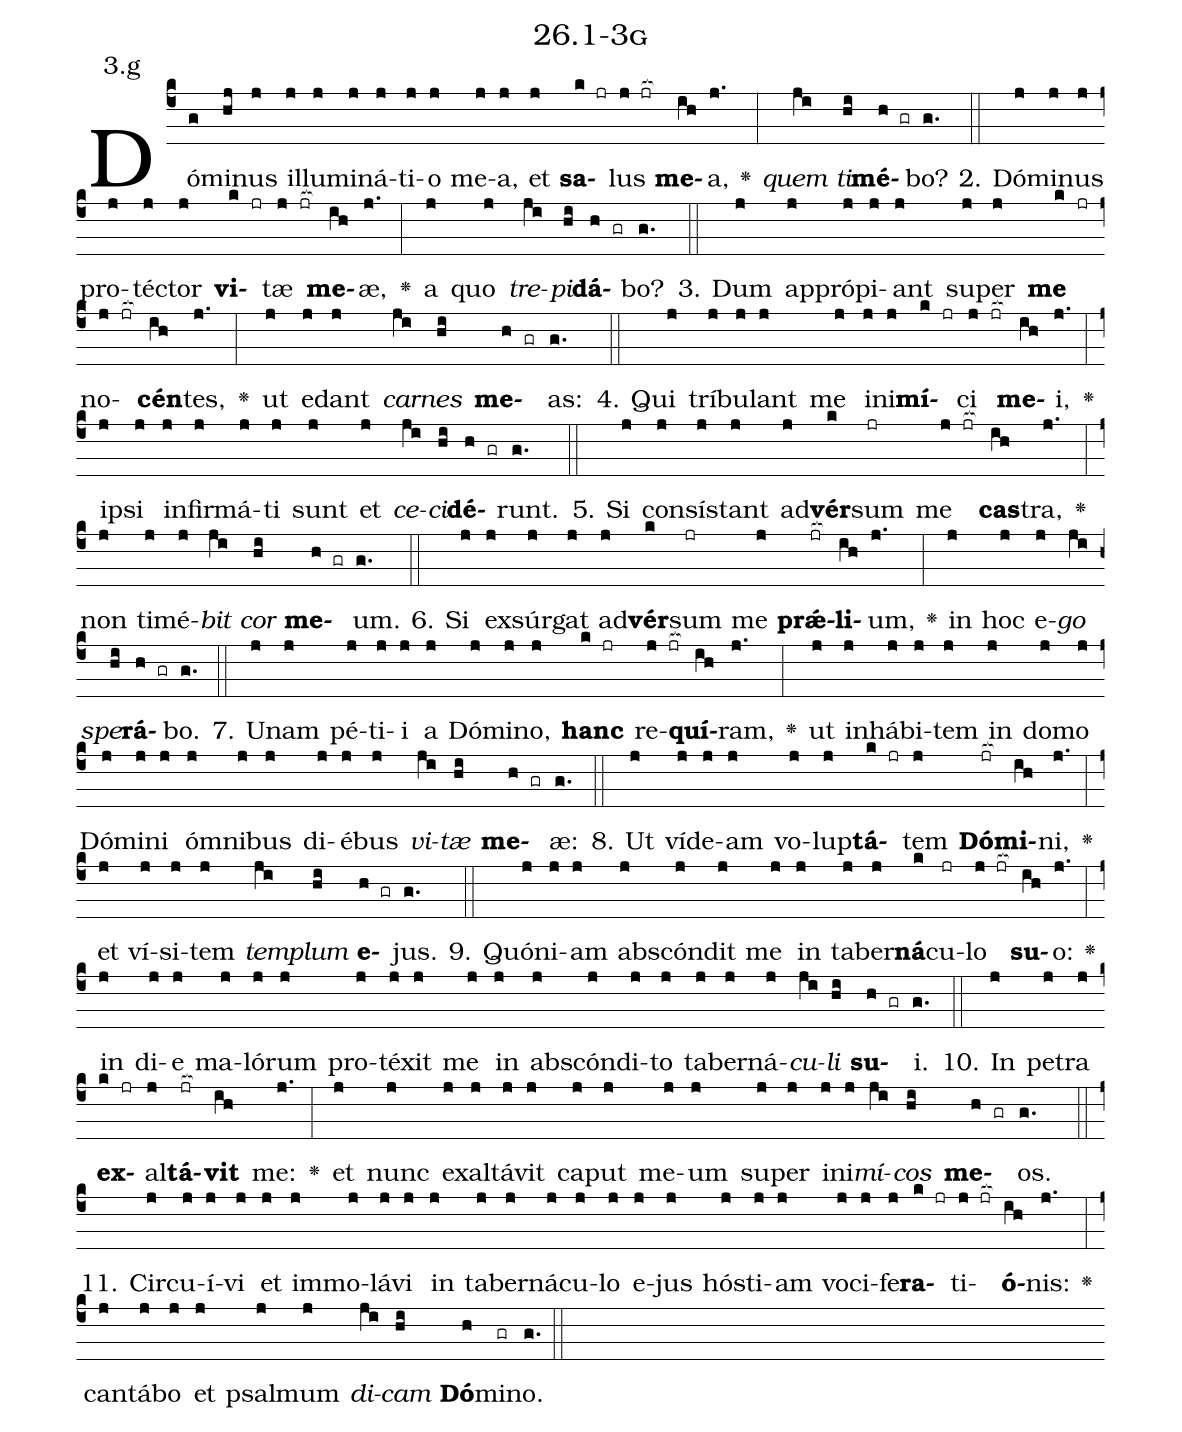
name: 26.1-3g;
annotation: 3.g;
%%
(c4)Dó(g)mi(hj)nus(j) il(j)lu(j)mi(j)ná(j)ti(j)o(j) me(j)a,(j) et(j) <b>sa</b>(k jr)lus(j jr[ocb:1{]) <b>me</b>(ih[ocb:0}])a,(j.) <v>\greheightstar</v>(:) <i>quem</i>(ji) <i>ti</i>(hi)<b>mé</b>(h gr)bo?(g.) (::)
2. Dó(j)mi(j)nus(j) pro(j)téc(j)tor(j) <b>vi</b>(k jr)tæ(j jr[ocb:1{]) <b>me</b>(ih[ocb:0}])æ,(j.) <v>\greheightstar</v>(:) a(j) quo(j) <i>tre</i>(ji)<i>pi</i>(hi)<b>dá</b>(h gr)bo?(g.) (::)
3. Dum(j) ap(j)pró(j)pi(j)ant(j) su(j)per(j) <b>me</b>(k jr) no(j jr[ocb:1{])<b>cén</b>(ih[ocb:0}])tes,(j.) <v>\greheightstar</v>(:) ut(j) e(j)dant(j) <i>car</i>(ji)<i>nes</i>(hi) <b>me</b>(h gr)as:(g.) (::)
4. Qui(j) trí(j)bu(j)lant(j) me(j) in(j)i(j)<b>mí</b>(k jr)ci(j jr[ocb:1{]) <b>me</b>(ih[ocb:0}])i,(j.) <v>\greheightstar</v>(:) ip(j)si(j) in(j)fir(j)má(j)ti(j) sunt(j) et(j) <i>ce</i>(ji)<i>ci</i>(hi)<b>dé</b>(h gr)runt.(g.) (::)
5. Si(j) con(j)sís(j)tant(j) ad(j)<b>vér</b>(k)sum(jr) me(j jr[ocb:1{]) <b>cas</b>(ih[ocb:0}])tra,(j.) <v>\greheightstar</v>(:) non(j) ti(j)mé(j)<i>bit</i>(ji) <i>cor</i>(hi) <b>me</b>(h gr)um.(g.) (::)
6. Si(j) ex(j)súr(j)gat(j) ad(j)<b>vér</b>(k)sum(jr) me(j) <b>prǽ</b>(jr[ocb:1{])<b>li</b>(ih[ocb:0}])um,(j.) <v>\greheightstar</v>(:) in(j) hoc(j) e(j)<i>go</i>(ji) <i>spe</i>(hi)<b>rá</b>(h gr)bo.(g.) (::)
7. U(j)nam(j) pé(j)ti(j)i(j) a(j) Dó(j)mi(j)no,(j) <b>hanc</b>(k jr) re(j jr[ocb:1{])<b>quí</b>(ih[ocb:0}])ram,(j.) <v>\greheightstar</v>(:) ut(j) in(j)há(j)bi(j)tem(j) in(j) do(j)mo(j) Dó(j)mi(j)ni(j) óm(j)ni(j)bus(j) di(j)é(j)bus(j) <i>vi</i>(ji)<i>tæ</i>(hi) <b>me</b>(h gr)æ:(g.) (::)
8. Ut(j) ví(j)de(j)am(j) vo(j)lup(j)<b>tá</b>(k jr)tem(j) <b>Dó</b>(jr[ocb:1{])<b>mi</b>(ih[ocb:0}])ni,(j.) <v>\greheightstar</v>(:) et(j) ví(j)si(j)tem(j) <i>tem</i>(ji)<i>plum</i>(hi) <b>e</b>(h gr)jus.(g.) (::)
9. Quón(j)i(j)am(j) abs(j)cón(j)dit(j) me(j) in(j) ta(j)ber(j)<b>ná</b>(k)cu(jr)lo(j jr[ocb:1{]) <b>su</b>(ih[ocb:0}])o:(j.) <v>\greheightstar</v>(:) in(j) di(j)e(j) ma(j)ló(j)rum(j) pro(j)té(j)xit(j) me(j) in(j) abs(j)cón(j)di(j)to(j) ta(j)ber(j)ná(j)<i>cu</i>(ji)<i>li</i>(hi) <b>su</b>(h gr)i.(g.) (::)
10. In(j) pe(j)tra(j) <b>ex</b>(k jr)al(j)<b>tá</b>(jr[ocb:1{])<b>vit</b>(ih[ocb:0}]) me:(j.) <v>\greheightstar</v>(:) et(j) nunc(j) ex(j)al(j)tá(j)vit(j) ca(j)put(j) me(j)um(j) su(j)per(j) in(j)i(j)<i>mí</i>(ji)<i>cos</i>(hi) <b>me</b>(h gr)os.(g.) (::)
11. Cir(j)cu(j)í(j)vi(j) et(j) im(j)mo(j)lá(j)vi(j) in(j) ta(j)ber(j)ná(j)cu(j)lo(j) e(j)jus(j) hós(j)ti(j)am(j) vo(j)ci(j)fe(j)<b>ra</b>(k jr)ti(j jr[ocb:1{])<b>ó</b>(ih[ocb:0}])nis:(j.) <v>\greheightstar</v>(:) can(j)tá(j)bo(j) et(j) psal(j)mum(j) <i>di</i>(ji)<i>cam</i>(hi) <b>Dó</b>(h)mi(gr)no.(g.) (::)
